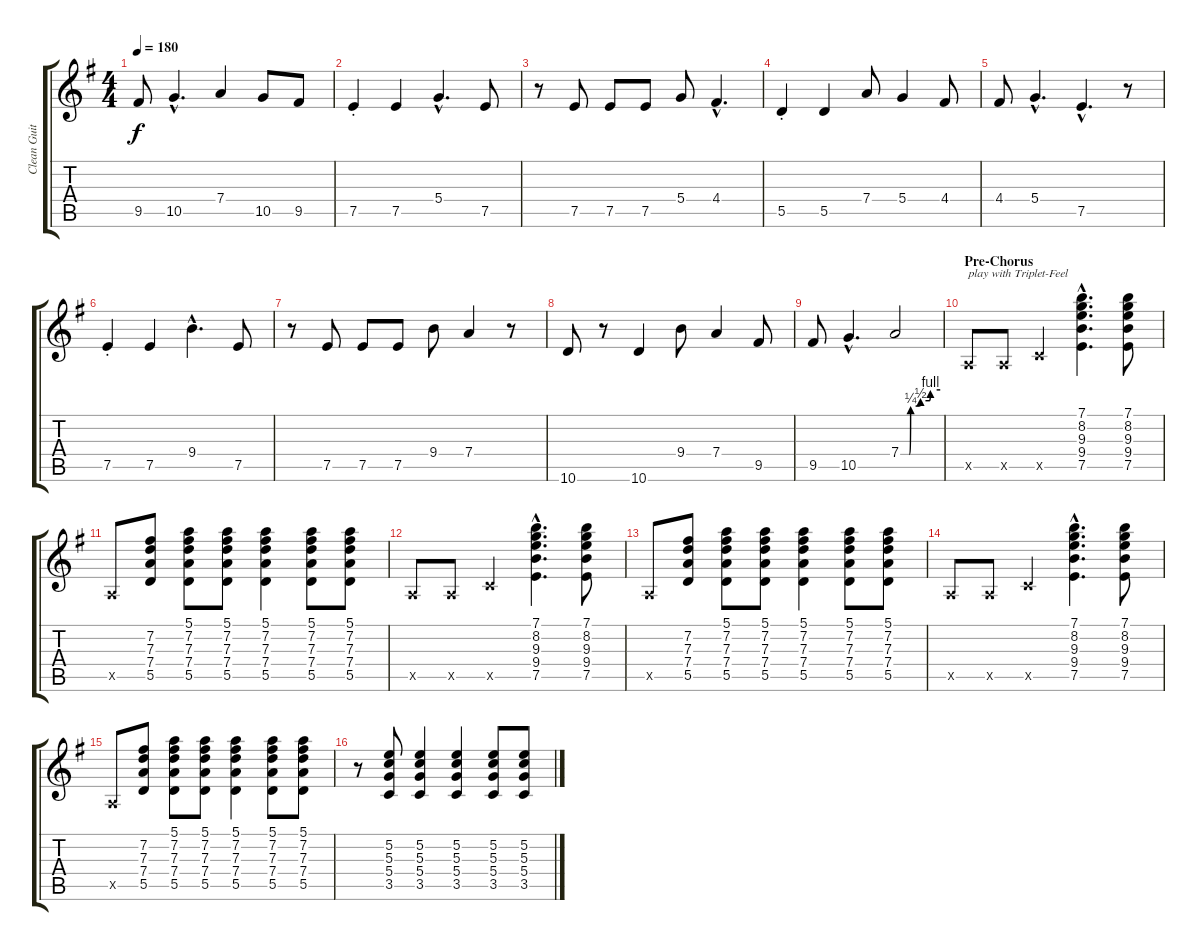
\track ("Clean Guitar" "Clean Guit") {instrument electricguitarclean}
\staff {score tabs}
\tuning (E4 B3 G3 D3 A2 E2) {hide}
\ts (4 4)
\tempo 180
\clef g2
\ks eminor
9.5.8{dy f} 10.5{hac}.4{d} 7.4.4 10.5.8 9.5.8 |
7.5{st}.4 7.5.4 5.4{hac}.4{d} 7.5.8 |
r.8 7.5.8 7.5.8 7.5.8 5.4.8 4.4{hac}.4{d} |
5.5{st}.4 5.5.4 7.4.8 5.4.4 4.4.8 |
4.4.8 5.4{hac}.4{d} 7.5{hac}.4{d} r.8 |
7.5{st}.4 7.5.4 9.4{hac}.4{d} 7.5.8 |
r.8 7.5.8 7.5.8 7.5.8 9.4.8 7.4.4 r.8 |
10.6.8 r.8 10.6.4 9.4.8 7.4.4 9.5.8 |
9.5.8 10.5{hac}.4{d} 7.4{be (custom 0 0 13 0 15 1 28 1 30 2 43 2 45 4 60 4)}.2 |
\section ("" "Pre-Chorus")
0.5{x}.8{txt "play with Triplet-Feel"} 0.5{x}.8 3.5{x}.4 (7.1{hac} 8.2{hac} 9.3{hac} 9.4{hac} 7.5{hac}).4{d} (7.1 8.2 9.3 9.4 7.5).8 |
0.5{x}.8 (7.2 7.3 7.4 5.5).8 (5.1 7.2 7.3 7.4 5.5).8 (5.1 7.2 7.3 7.4 5.5).8 (5.1 7.2 7.3 7.4 5.5).4 (5.1 7.2 7.3 7.4 5.5).8 (5.1 7.2 7.3 7.4 5.5).8 |
0.5{x}.8 0.5{x}.8 3.5{x}.4 (7.1{hac} 8.2{hac} 9.3{hac} 9.4{hac} 7.5{hac}).4{d} (7.1 8.2 9.3 9.4 7.5).8 |
0.5{x}.8 (7.2 7.3 7.4 5.5).8 (5.1 7.2 7.3 7.4 5.5).8 (5.1 7.2 7.3 7.4 5.5).8 (5.1 7.2 7.3 7.4 5.5).4 (5.1 7.2 7.3 7.4 5.5).8 (5.1 7.2 7.3 7.4 5.5).8 |
0.5{x}.8 0.5{x}.8 3.5{x}.4 (7.1{hac} 8.2{hac} 9.3{hac} 9.4{hac} 7.5{hac}).4{d} (7.1 8.2 9.3 9.4 7.5).8 |
0.5{x}.8 (7.2 7.3 7.4 5.5).8 (5.1 7.2 7.3 7.4 5.5).8 (5.1 7.2 7.3 7.4 5.5).8 (5.1 7.2 7.3 7.4 5.5).4 (5.1 7.2 7.3 7.4 5.5).8 (5.1 7.2 7.3 7.4 5.5).8 |
r.8 (5.2 5.3 5.4 3.5).8 (5.2 5.3 5.4 3.5).4 (5.2 5.3 5.4 3.5).4 (5.2 5.3 5.4 3.5).8 (5.2 5.3 5.4 3.5).8
